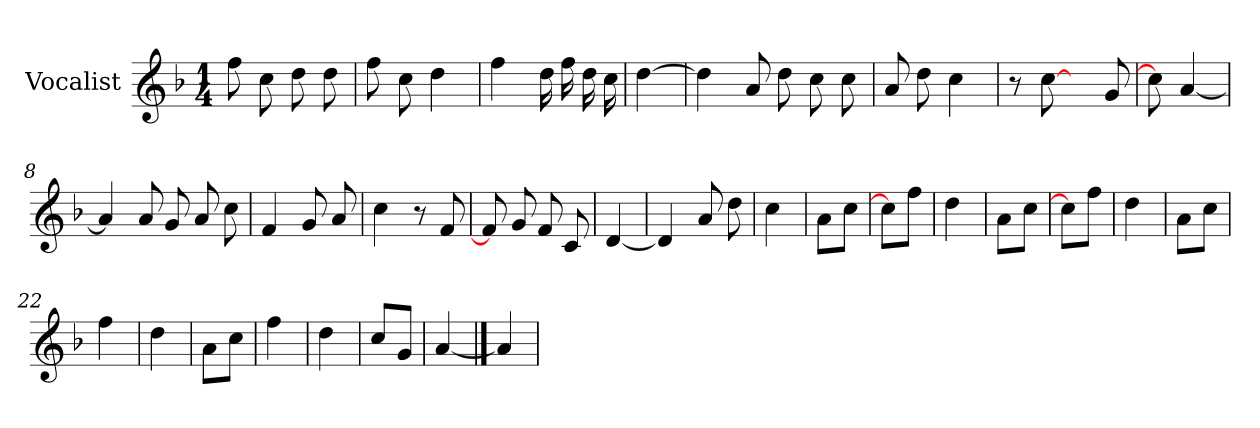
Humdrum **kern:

**kern
*part1
*staff1
*I"Vocalist
*k[b-]
*F:
*M1/4
=
8ff
8cc
8dd
8dd
=1
8ff
8cc
4dd
=2
4ff
16dd
16ff
16dd
16cc
=3
[4dd
=4
4dd]
8a
8dd
8cc
8cc
=5
8a
8dd
4cc
=6
8r
[8cc
8ryy
8g
=7
8cc]
[4a
=8
4a]
8a
8g
8a
8cc
=9
4f
8g
8a
=10
4cc
8r
8f
=11
8f]
8g
8f
8c
=12
[4d
=13
4d]
8a
8dd
=14
4cc
=15
8aL
8ccJ
=16
8ccL]
8ffJ
=17
4dd
=18
8aL
8ccJ
=19
8ccL]
8ffJ
=20
4dd
=21
8aL
8ccJ
=22
4ff
=23
4dd
=24
8aL
8ccJ
=25
4ff
=26
4dd
=27
8ccL
8gJ
=28
[4a
==29
4a]
=
*-
